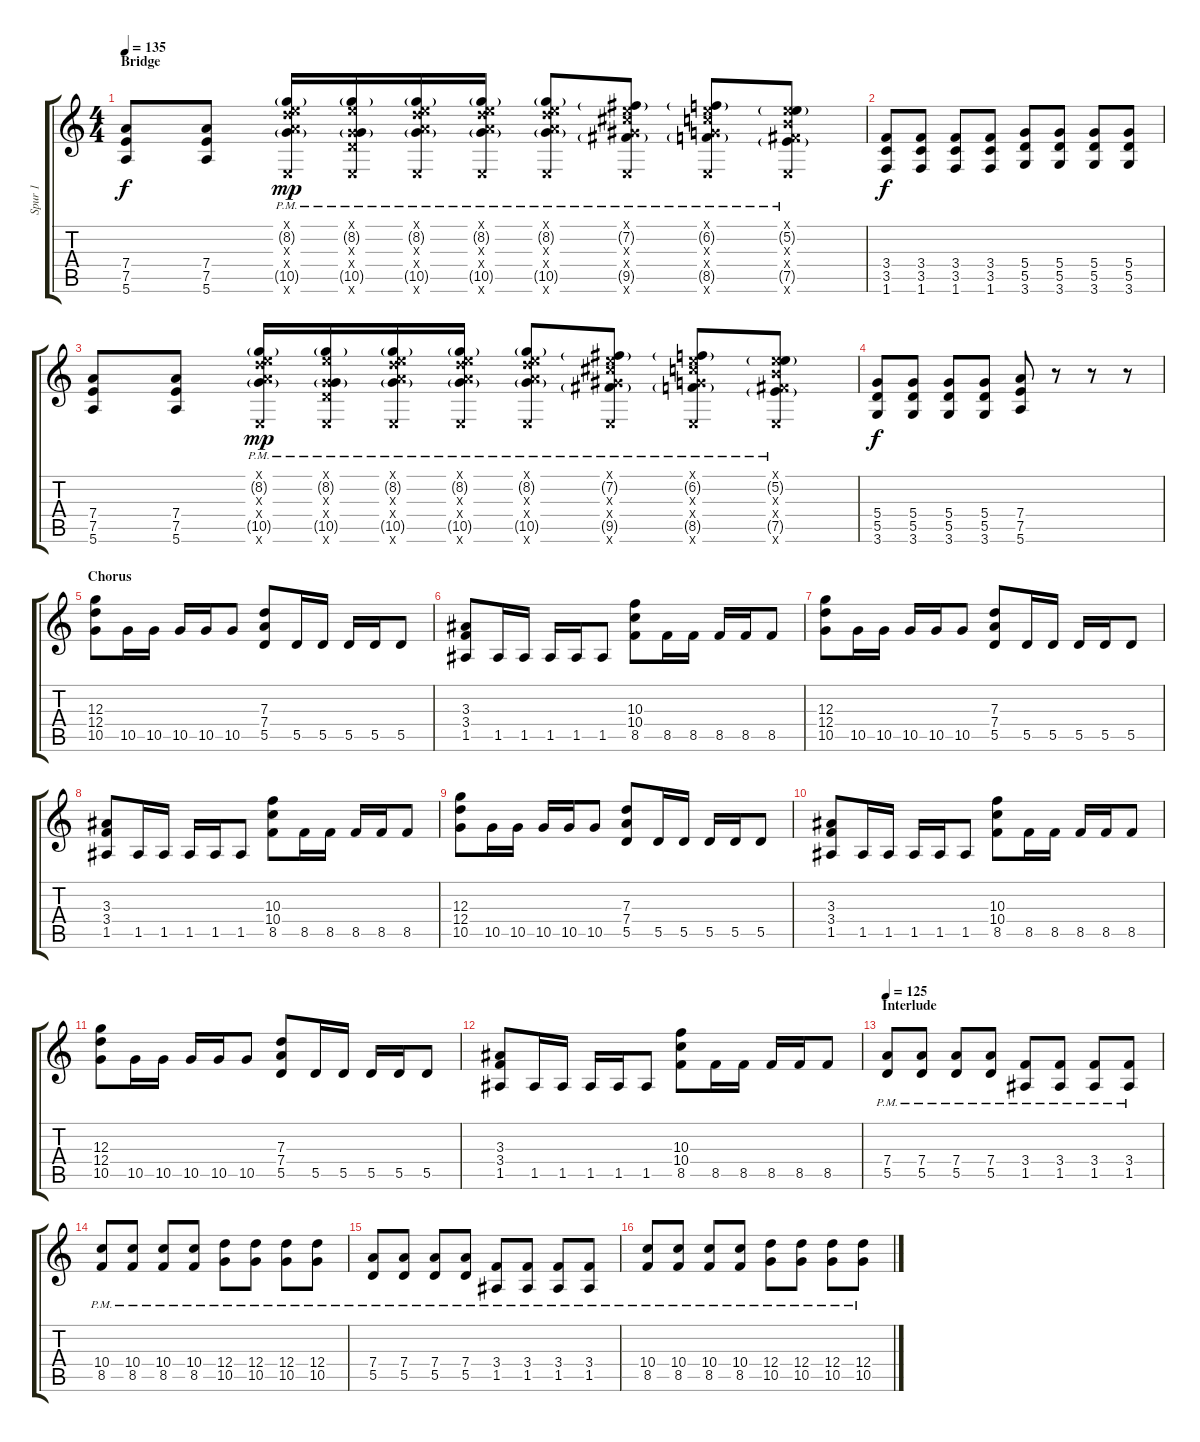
\track ("Spur 1" "Spur 1") {instrument distortionguitar}
\staff {score tabs}
\tuning (E4 B3 G3 D3 A2 E2) {hide}
\ts (4 4)
\section ("" "Bridge")
\tempo 135
\clef g2
\ks c
(7.4 7.5 5.6).8{dy f} (7.4 7.5 5.6).8 (0.1{x} 8.2{g pm} 7.3{x} 7.4{x} 10.5{g pm} 0.6{x}).16{dy mp} (0.1{x} 8.2{g pm} 0.3{x} 0.4{x} 10.5{g pm} 0.6{x}).16 (0.1{x} 8.2{g pm} 7.3{x} 7.4{x} 10.5{g pm} 0.6{x}).16 (0.1{x} 8.2{g pm} 7.3{x} 7.4{x} 10.5{g pm} 0.6{x}).16 (0.1{x} 8.2{g pm} 7.3{x} 7.4{x} 10.5{g pm} 0.6{x}).8 (0.1{x} 7.2{g pm} 6.3{x} 6.4{x} 9.5{g pm} 0.6{x}).8 (0.1{x} 6.2{g pm} 5.3{x} 5.4{x} 8.5{g pm} 0.6{x}).8 (0.1{x} 5.2{g pm} 4.3{x} 4.4{x} 7.5{g pm} 0.6{x}).8 |
(3.4 3.5 1.6).8{dy f} (3.4 3.5 1.6).8 (3.4 3.5 1.6).8 (3.4 3.5 1.6).8 (5.4 5.5 3.6).8 (5.4 5.5 3.6).8 (5.4 5.5 3.6).8 (5.4 5.5 3.6).8 |
(7.4 7.5 5.6).8 (7.4 7.5 5.6).8 (0.1{x} 8.2{g pm} 7.3{x} 7.4{x} 10.5{g pm} 0.6{x}).16{dy mp} (0.1{x} 8.2{g pm} 0.3{x} 0.4{x} 10.5{g pm} 0.6{x}).16 (0.1{x} 8.2{g pm} 7.3{x} 7.4{x} 10.5{g pm} 0.6{x}).16 (0.1{x} 8.2{g pm} 7.3{x} 7.4{x} 10.5{g pm} 0.6{x}).16 (0.1{x} 8.2{g pm} 7.3{x} 7.4{x} 10.5{g pm} 0.6{x}).8 (0.1{x} 7.2{g pm} 6.3{x} 6.4{x} 9.5{g pm} 0.6{x}).8 (0.1{x} 6.2{g pm} 5.3{x} 5.4{x} 8.5{g pm} 0.6{x}).8 (0.1{x} 5.2{g pm} 4.3{x} 4.4{x} 7.5{g pm} 0.6{x}).8 |
(5.4 5.5 3.6).8{dy f} (5.4 5.5 3.6).8 (5.4 5.5 3.6).8 (5.4 5.5 3.6).8 (7.4 7.5 5.6).8 r.8 r.8 r.8 |
\section ("" "Chorus")
(12.3 12.4 10.5).8{volume 9} 10.5.16 10.5.16 10.5.16 10.5.16 10.5.8 (7.3 7.4 5.5).8 5.5.16 5.5.16 5.5.16 5.5.16 5.5.8 |
(3.3 3.4 1.5).8 1.5.16 1.5.16 1.5.16 1.5.16 1.5.8 (10.3 10.4 8.5).8 8.5.16 8.5.16 8.5.16 8.5.16 8.5.8 |
(12.3 12.4 10.5).8 10.5.16 10.5.16 10.5.16 10.5.16 10.5.8 (7.3 7.4 5.5).8 5.5.16 5.5.16 5.5.16 5.5.16 5.5.8 |
(3.3 3.4 1.5).8 1.5.16 1.5.16 1.5.16 1.5.16 1.5.8 (10.3 10.4 8.5).8 8.5.16 8.5.16 8.5.16 8.5.16 8.5.8 |
(12.3 12.4 10.5).8 10.5.16 10.5.16 10.5.16 10.5.16 10.5.8 (7.3 7.4 5.5).8 5.5.16 5.5.16 5.5.16 5.5.16 5.5.8 |
(3.3 3.4 1.5).8 1.5.16 1.5.16 1.5.16 1.5.16 1.5.8 (10.3 10.4 8.5).8 8.5.16 8.5.16 8.5.16 8.5.16 8.5.8 |
(12.3 12.4 10.5).8 10.5.16 10.5.16 10.5.16 10.5.16 10.5.8 (7.3 7.4 5.5).8 5.5.16 5.5.16 5.5.16 5.5.16 5.5.8 |
(3.3 3.4 1.5).8 1.5.16 1.5.16 1.5.16 1.5.16 1.5.8 (10.3 10.4 8.5).8 8.5.16 8.5.16 8.5.16 8.5.16 8.5.8 |
\section ("" "Interlude")
\tempo 125
(7.4{pm} 5.5{pm}).8{volume 13} (7.4{pm} 5.5{pm}).8 (7.4{pm} 5.5{pm}).8 (7.4{pm} 5.5{pm}).8 (3.4{pm} 1.5{pm}).8 (3.4{pm} 1.5{pm}).8 (3.4{pm} 1.5{pm}).8 (3.4{pm} 1.5{pm}).8 |
(10.4{pm} 8.5{pm}).8 (10.4{pm} 8.5{pm}).8 (10.4{pm} 8.5{pm}).8 (10.4{pm} 8.5{pm}).8 (12.4{pm} 10.5{pm}).8 (12.4{pm} 10.5{pm}).8 (12.4{pm} 10.5{pm}).8 (12.4{pm} 10.5{pm}).8 |
(7.4{pm} 5.5{pm}).8 (7.4{pm} 5.5{pm}).8 (7.4{pm} 5.5{pm}).8 (7.4{pm} 5.5{pm}).8 (3.4{pm} 1.5{pm}).8 (3.4{pm} 1.5{pm}).8 (3.4{pm} 1.5{pm}).8 (3.4{pm} 1.5{pm}).8 |
(10.4{pm} 8.5{pm}).8 (10.4{pm} 8.5{pm}).8 (10.4{pm} 8.5{pm}).8 (10.4{pm} 8.5{pm}).8 (12.4{pm} 10.5{pm}).8 (12.4{pm} 10.5{pm}).8 (12.4{pm} 10.5{pm}).8 (12.4{pm} 10.5{pm}).8
